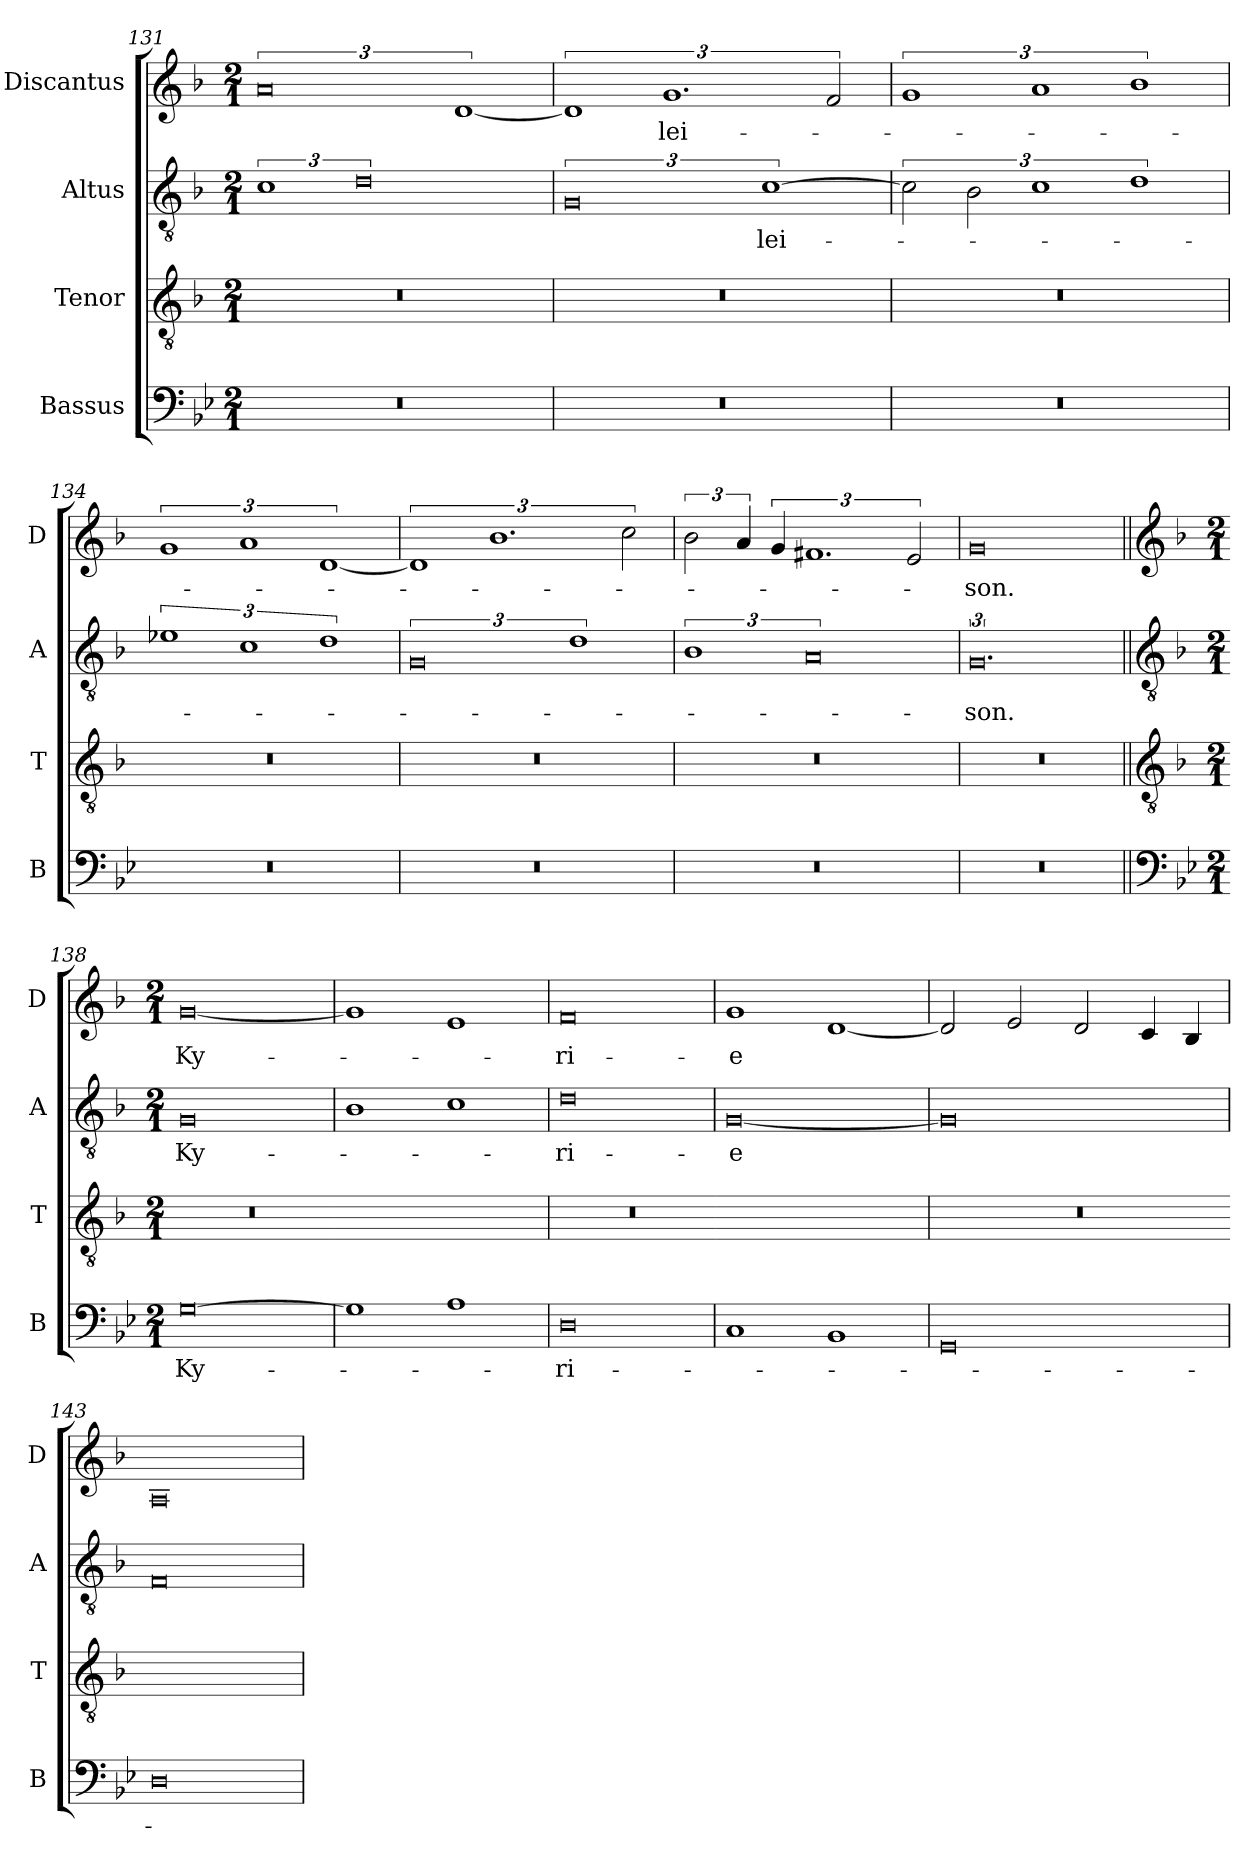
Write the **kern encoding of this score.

**kern	**text	**kern	**kern	**text	**kern	**text
*part4	*part4	*part3	*part2	*part2	*part1	*part1
*staff4	*staff4	*staff3	*staff2	*staff2	*staff1	*staff1
*I"Bassus	*	*I"Tenor	*I"Altus	*	*I"Discantus	*
*I'B	*	*I'T	*I'A	*	*I'D	*
*clefF4	*	*clefGv2	*clefGv2	*	*clefG2	*
*k[b-e-]	*	*k[b-]	*k[b-]	*	*k[b-]	*
*M2/1	*	*M2/1	*M2/1	*	*M2/1	*
=131	=131	=131	=131	=131	=131	=131
0r	.	0r	3%2c	.	3%4a	.
.	.	.	3%4d	.	.	.
.	.	.	.	.	[3%2d	.
=132	=132	=132	=132	=132	=132	=132
0r	.	0r	3%4G	.	3%2d]	.
.	.	.	.	.	3%2.g	-lei-
.	.	.	[3%2c	-lei-	.	.
.	.	.	.	.	3f	.
=133	=133	=133	=133	=133	=133	=133
0r	.	0r	3c]	.	3%2g	.
.	.	.	3B-	.	.	.
.	.	.	3%2c	.	3%2a	.
.	.	.	3%2d	.	3%2b-	.
=134	=134	=134	=134	=134	=134	=134
0r	.	0r	3%2e-X	.	3%2g	.
.	.	.	3%2c	.	3%2a	.
.	.	.	3%2d	.	[3%2d	.
=135	=135	=135	=135	=135	=135	=135
0r	.	0r	3%4G	.	3%2d]	.
.	.	.	.	.	3%2.b-	.
.	.	.	3%2d	.	.	.
.	.	.	.	.	3cc	.
=136	=136	=136	=136	=136	=136	=136
0r	.	0r	3%2B-	.	3b-	.
.	.	.	.	.	6a	.
.	.	.	.	.	6g	.
.	.	.	3%4A	.	3%2.f#X	.
.	.	.	.	.	3e	.
=137	=137	=137	=137	=137	=137	=137
0r	.	0r	3%4.G	-son.	0g	-son.
!!LO:LB:g=z
=138||	=138||	=138||	=138||	=138||	=138||	=138||
*clefF4	*	*clefGv2	*clefGv2	*	*clefG2	*
*k[b-e-]	*	*k[b-]	*k[b-]	*	*k[b-]	*
*M2/1	*	*M2/1	*M2/1	*	*M2/1	*
!	!	!LO:N:vis=1	!	!	!	!
[0G	Ky-	0r	0G	Ky-	[0g	Ky-
=139	=139	=139-	=139	=139	=139	=139
!	!	!LO:N:vis=1	!	!	!	!
1G]	.	0ryy	1B-	.	1g]	.
1A	.	.	1c	.	1e	.
=140	=140	=140	=140	=140	=140	=140
!	!	!LO:N:vis=1	!	!	!	!
0D	-ri-	0r	0d	-ri-	0f	-ri-
=141	=141	=141-	=141	=141	=141	=141
!	!	!LO:N:vis=1	!	!	!	!
1C	.	0ryy	[0G	-e	1g	-e
1BB-	.	.	.	.	[1d	.
=142	=142	=142	=142	=142	=142	=142
!	!	!LO:N:vis=1	!	!	!	!
0GG	.	0r	0G]	.	2d]	.
.	.	.	.	.	2e	.
.	.	.	.	.	2d	.
.	.	.	.	.	4c	.
.	.	.	.	.	4B-	.
=143	=143	=143-	=143	=143	=143	=143
!	!	!LO:N:vis=1	!	!	!	!
0D	.	0ryy	0F	.	0A	.
=	=	=	=	=	=	=
*-	*-	*-	*-	*-	*-	*-
